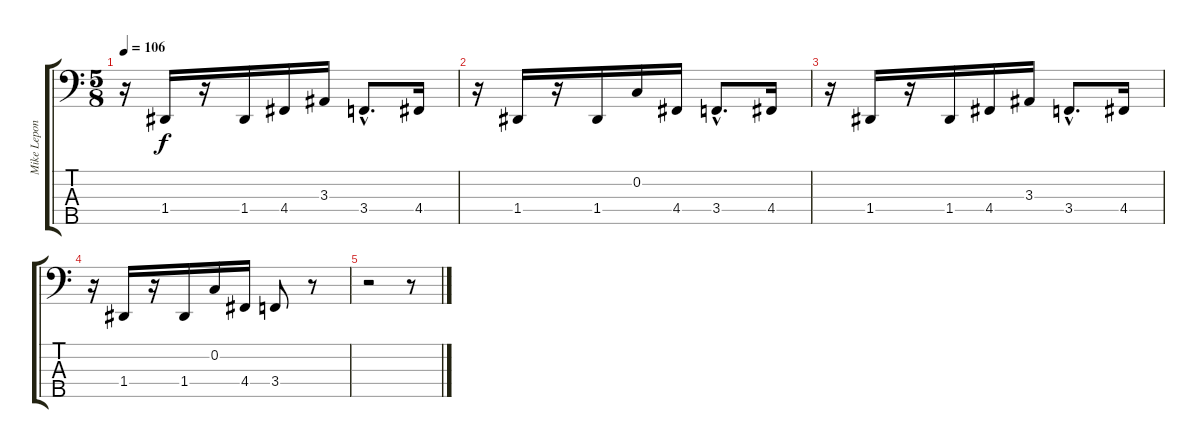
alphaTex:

\track ("Mike Lepond" "Mike Lepon") {instrument electricbasspick}
\staff {score tabs}
\tuning (F2 C2 G1 D1 A0) {hide}
\ts (5 8)
\tempo 106
\clef f4
\ks c
r.16{dy f} 1.4.16 r.16 1.4.16 4.4.16 3.3.16 3.4{hac}.8{d} 4.4.16 |
r.16 1.4.16 r.16 1.4.16 0.2.16 4.4.16 3.4{hac}.8{d} 4.4.16 |
r.16 1.4.16 r.16 1.4.16 4.4.16 3.3.16 3.4{hac}.8{d} 4.4.16 |
r.16 1.4.16 r.16 1.4.16 0.2.16 4.4.16 3.4.8 r.8 |
r.2{txt ""} r.8
